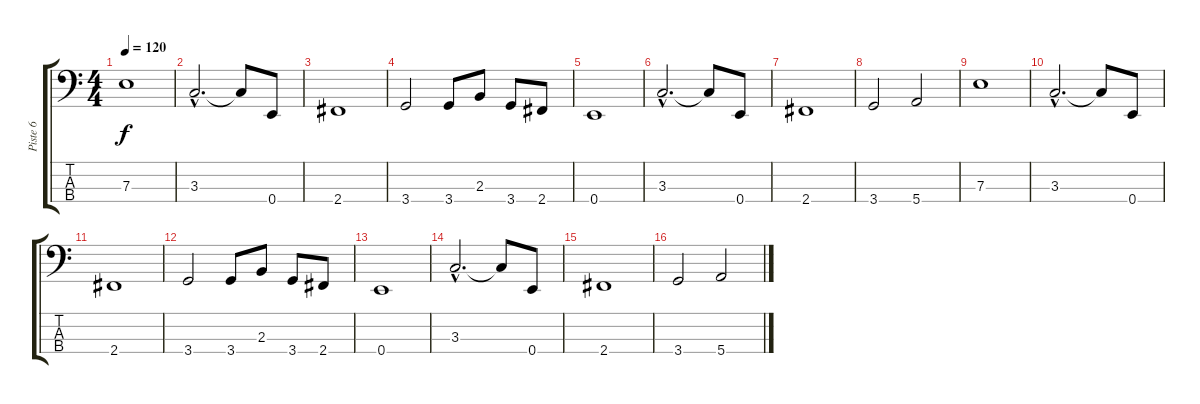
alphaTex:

\track ("Piste 6" "Piste 6") {instrument electricbassfinger}
\staff {score tabs}
\tuning (G2 D2 A1 E1) {hide}
\ts (4 4)
\tempo 120
\clef f4
\ks c
7.3.1{dy f} |
3.3{hac}.2{d} 3.3{t}.8 0.4.8 |
2.4.1 |
3.4.2 3.4.8 2.3.8 3.4.8 2.4.8 |
0.4.1 |
3.3{hac}.2{d} 3.3{t}.8 0.4.8 |
2.4.1 |
3.4.2 5.4.2 |
7.3.1 |
3.3{hac}.2{d} 3.3{t}.8 0.4.8 |
2.4.1 |
3.4.2 3.4.8 2.3.8 3.4.8 2.4.8 |
0.4.1 |
3.3{hac}.2{d} 3.3{t}.8 0.4.8 |
2.4.1 |
3.4.2 5.4.2
